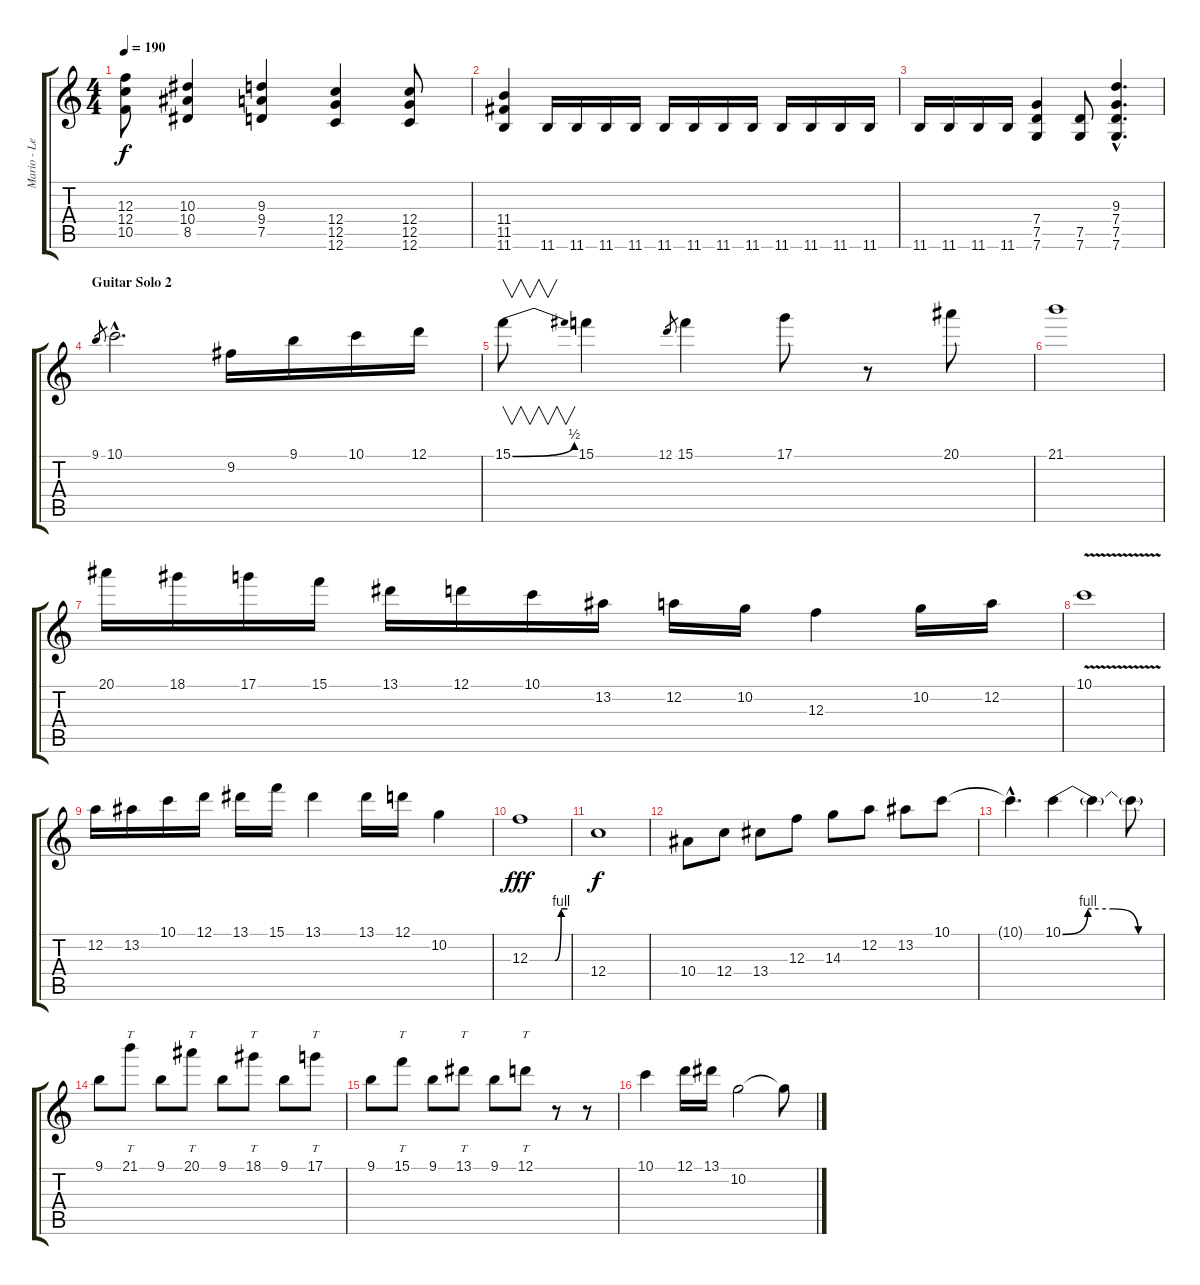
\track ("Mario - Lead" "Mario - Le") {instrument overdrivenguitar}
\staff {score tabs}
\tuning (D4 A3 F3 C3 G2 C2) {hide}
\ts (4 4)
\tempo 190
\clef g2
\ks c
(12.3 12.4 10.5).8{dy f instrument overdrivenguitar} (10.3 10.4 8.5).4 (9.3 9.4 7.5).4 (12.4 12.5 12.6).4 (12.4 12.5 12.6).8 |
(11.4 11.5 11.6).4 11.6.16{instrument distortionguitar} 11.6.16 11.6.16 11.6.16 11.6.16 11.6.16 11.6.16 11.6.16 11.6.16 11.6.16 11.6.16 11.6.16 |
11.6.16 11.6.16 11.6.16 11.6.16 (7.4 7.5 7.6).4{instrument overdrivenguitar} (7.5 7.6).8 (9.3{hac} 7.4{hac} 7.5{hac} 7.6{hac}).4{d} |
\section ("" "Guitar Solo 2")
9.1.8{gr} 10.1{hac}.2{d volume 16} 9.2.16 9.1.16 10.1.16 12.1.16 |
15.1{be (bend 0 0 60 2)}.8{v} 15.1.4 12.1.8{gr} 15.1.4 17.1.8 r.8 20.1.8 |
21.1.1 |
20.1.16 18.1.16 17.1.16 15.1.16 13.1.16 12.1.16 10.1.16 13.2.16 12.2.16 10.2.16 12.3.4 10.2.16 12.2.16 |
10.1{v}.1 |
12.2.16 13.2.16 10.1.16 12.1.16 13.1.16 15.1.16 13.1.4 13.1.16 12.1.16 10.2.4 |
12.3{be (custom 0 0 10 0 20 0 30 0 40 0 50 4 60 4)}.1{dy fff} |
12.4.1{dy f} |
10.4.8 12.4.8 13.4.8 12.3.8 14.3.8 12.2.8 13.2.8 10.1.8 |
10.1{hac t}.4{d} 10.1{be (custom 0 0 15 4 30 4 45 0 60 0)}.4 10.1{t}.4 10.1{t}.8 |
9.1.8 21.1.8{tt} 9.1.8 20.1.8{tt} 9.1.8 18.1.8{tt} 9.1.8 17.1.8{tt} |
9.1.8 15.1.8{tt} 9.1.8 13.1.8{tt} 9.1.8 12.1.8{tt} r.8 r.8 |
10.1.4 12.1.16 13.1.16 10.2.2 10.2{t}.8
